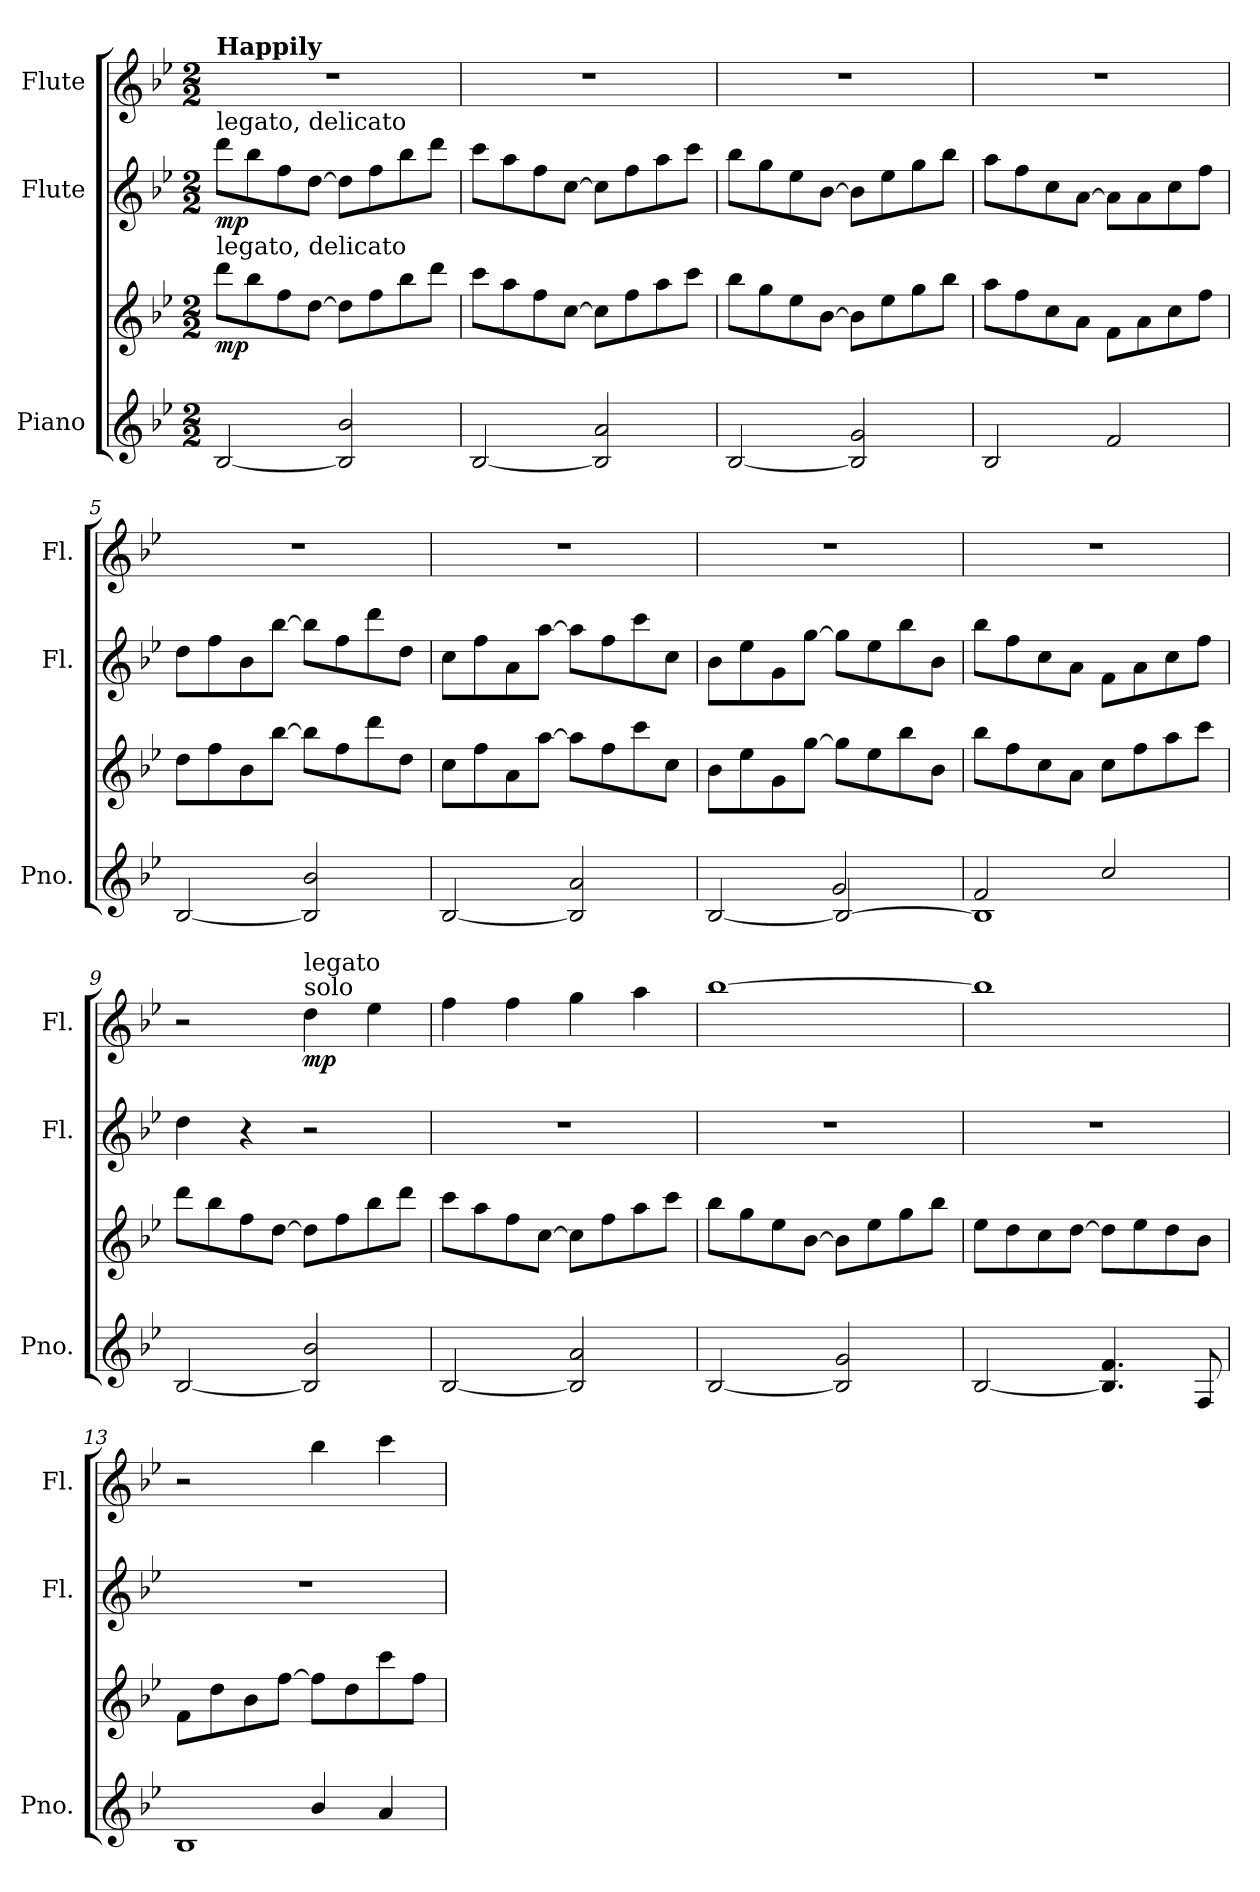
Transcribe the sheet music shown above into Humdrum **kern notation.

**kern	**kern	**dynam	**kern	**dynam	**kern	**dynam
*part3	*part3	*part3	*part2	*part2	*part1	*part1
*staff4	*staff3	*staff3/4	*staff2	*staff2	*staff1	*staff1
*I"Piano	*	*	*I"Flute	*	*I"Flute	*
*I'Pno.	*	*	*I'Fl.	*	*I'Fl.	*
*clefG2	*clefG2	*	*clefG2	*	*clefG2	*
*k[b-e-]	*k[b-e-]	*	*k[b-e-]	*	*k[b-e-]	*
*M2/2	*M2/2	*	*M2/2	*	*M2/2	*
*MM132	*MM132	*	*MM132	*	*MM132	*
=1	=1	=1	=1	=1	=1	=1
!	!	!	!	!	!LO:TX:a:B:t=Happily	!
!	!	!	!LO:TX:a:t=legato, delicato	!	!	!
!	!LO:TX:a:t=legato, delicato	!	!	!	!	!
!	!	!LO:DY:b	!	!LO:DY:b	!	!
[2B-/	8ddd\L	mp	8ddd\L	mp	1r	.
.	8bb-\	.	8bb-\	.	.	.
.	8ff\	.	8ff\	.	.	.
.	[8dd\J	.	[8dd\J	.	.	.
2B-/] 2b-/	8dd\L]	.	8dd\L]	.	.	.
.	8ff\	.	8ff\	.	.	.
.	8bb-\	.	8bb-\	.	.	.
.	8ddd\J	.	8ddd\J	.	.	.
=2	=2	=2	=2	=2	=2	=2
[2B-/	8ccc\L	.	8ccc\L	.	1r	.
.	8aa\	.	8aa\	.	.	.
.	8ff\	.	8ff\	.	.	.
.	[8cc\J	.	[8cc\J	.	.	.
2B-/] 2a/	8cc\L]	.	8cc\L]	.	.	.
.	8ff\	.	8ff\	.	.	.
.	8aa\	.	8aa\	.	.	.
.	8ccc\J	.	8ccc\J	.	.	.
=3	=3	=3	=3	=3	=3	=3
[2B-/	8bb-\L	.	8bb-\L	.	1r	.
.	8gg\	.	8gg\	.	.	.
.	8ee-\	.	8ee-\	.	.	.
.	[8b-\J	.	[8b-\J	.	.	.
2B-/] 2g/	8b-\L]	.	8b-\L]	.	.	.
.	8ee-\	.	8ee-\	.	.	.
.	8gg\	.	8gg\	.	.	.
.	8bb-\J	.	8bb-\J	.	.	.
=4	=4	=4	=4	=4	=4	=4
2B-/	8aa\L	.	8aa\L	.	1r	.
.	8ff\	.	8ff\	.	.	.
.	8cc\	.	8cc\	.	.	.
.	8a\J	.	[8a\J	.	.	.
2f/	8f\L	.	8a\L]	.	.	.
.	8a\	.	8a\	.	.	.
.	8cc\	.	8cc\	.	.	.
.	8ff\J	.	8ff\J	.	.	.
!!LO:LB:g=z
=5	=5	=5	=5	=5	=5	=5
[2B-/	8dd\L	.	8dd\L	.	1r	.
.	8ff\	.	8ff\	.	.	.
.	8b-\	.	8b-\	.	.	.
.	[8bb-\J	.	[8bb-\J	.	.	.
2B-/] 2b-/	8bb-\L]	.	8bb-\L]	.	.	.
.	8ff\	.	8ff\	.	.	.
.	8ddd\	.	8ddd\	.	.	.
.	8dd\J	.	8dd\J	.	.	.
=6	=6	=6	=6	=6	=6	=6
[2B-/	8cc\L	.	8cc\L	.	1r	.
.	8ff\	.	8ff\	.	.	.
.	8a\	.	8a\	.	.	.
.	[8aa\J	.	[8aa\J	.	.	.
2B-/] 2a/	8aa\L]	.	8aa\L]	.	.	.
.	8ff\	.	8ff\	.	.	.
.	8ccc\	.	8ccc\	.	.	.
.	8cc\J	.	8cc\J	.	.	.
=7	=7	=7	=7	=7	=7	=7
*^	*	*	*	*	*	*
[2B-/	2ryy	8b-\L	.	8b-\L	.	1r	.
.	.	8ee-\	.	8ee-\	.	.	.
.	.	8g\	.	8g\	.	.	.
.	.	[8gg\J	.	[8gg\J	.	.	.
2B-/_	2g/	8gg\L]	.	8gg\L]	.	.	.
.	.	8ee-\	.	8ee-\	.	.	.
.	.	8bb-\	.	8bb-\	.	.	.
.	.	8b-\J	.	8b-\J	.	.	.
=8	=8	=8	=8	=8	=8	=8	=8
1B-]	2f/	8bb-\L	.	8bb-\L	.	1r	.
.	.	8ff\	.	8ff\	.	.	.
.	.	8cc\	.	8cc\	.	.	.
.	.	8a\J	.	8a\J	.	.	.
.	2cc/	8cc\L	.	8f\L	.	.	.
.	.	8ff\	.	8a\	.	.	.
.	.	8aa\	.	8cc\	.	.	.
.	.	8ccc\J	.	8ff\J	.	.	.
*v	*v	*	*	*	*	*	*
!!LO:LB:g=z
=9	=9	=9	=9	=9	=9	=9
[2B-/	8ddd\L	.	4dd\	.	2r	.
.	8bb-\	.	.	.	.	.
.	8ff\	.	4r	.	.	.
.	[8dd\J	.	.	.	.	.
!	!	!	!	!	!LO:TX:a:t=solo	!
!	!	!	!	!	!LO:TX:a:t=legato	!
!	!	!	!	!	!	!LO:DY:b
2B-/] 2b-/	8dd\L]	.	2r	.	4dd\	mp
.	8ff\	.	.	.	.	.
.	8bb-\	.	.	.	4ee-\	.
.	8ddd\J	.	.	.	.	.
=10	=10	=10	=10	=10	=10	=10
[2B-/	8ccc\L	.	1r	.	4ff\	.
.	8aa\	.	.	.	.	.
.	8ff\	.	.	.	4ff\	.
.	[8cc\J	.	.	.	.	.
2B-/] 2a/	8cc\L]	.	.	.	4gg\	.
.	8ff\	.	.	.	.	.
.	8aa\	.	.	.	4aa\	.
.	8ccc\J	.	.	.	.	.
=11	=11	=11	=11	=11	=11	=11
[2B-/	8bb-\L	.	1r	.	[1bb-	.
.	8gg\	.	.	.	.	.
.	8ee-\	.	.	.	.	.
.	[8b-\J	.	.	.	.	.
2B-/] 2g/	8b-\L]	.	.	.	.	.
.	8ee-\	.	.	.	.	.
.	8gg\	.	.	.	.	.
.	8bb-\J	.	.	.	.	.
=12	=12	=12	=12	=12	=12	=12
[2B-/	8ee-\L	.	1r	.	1bb-]	.
.	8dd\	.	.	.	.	.
.	8cc\	.	.	.	.	.
.	[8dd\J	.	.	.	.	.
4.B-/] 4.f/	8dd\L]	.	.	.	.	.
.	8ee-\	.	.	.	.	.
.	8dd\	.	.	.	.	.
8F/	8b-\J	.	.	.	.	.
!!LO:PB:g=z
=13	=13	=13	=13	=13	=13	=13
*^	*	*	*	*	*	*
1B-	2ryy	8f\L	.	1r	.	2r	.
.	.	8dd\	.	.	.	.	.
.	.	8b-\	.	.	.	.	.
.	.	[8ff\J	.	.	.	.	.
.	4b-/	8ff\L]	.	.	.	4bb-\	.
.	.	8dd\	.	.	.	.	.
.	4a/	8ccc\	.	.	.	4ccc\	.
.	.	8ff\J	.	.	.	.	.
*v	*v	*	*	*	*	*	*
=	=	=	=	=	=	=
*-	*-	*-	*-	*-	*-	*-
